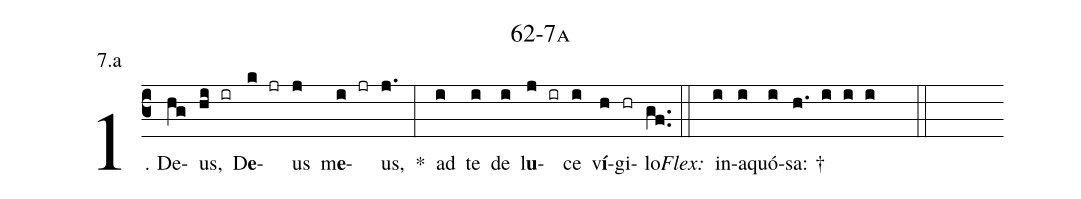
name: 62-7a;
annotation: 7.a;
%%
(c3)1. De(hg)us,(hi ir) D<b>e</b>(k jr)us(j) m<b>e</b>(i jr)us,(j.) *(:) ad(i) te(i) de(i) l<b>u</b>(j ir)ce(i) v<b>í</b>(h)gi(hr)lo.(gf..) (::)
<i>Flex:</i>()  in(i)a(i)quó(i)sa: †(h. i i i  ::)
